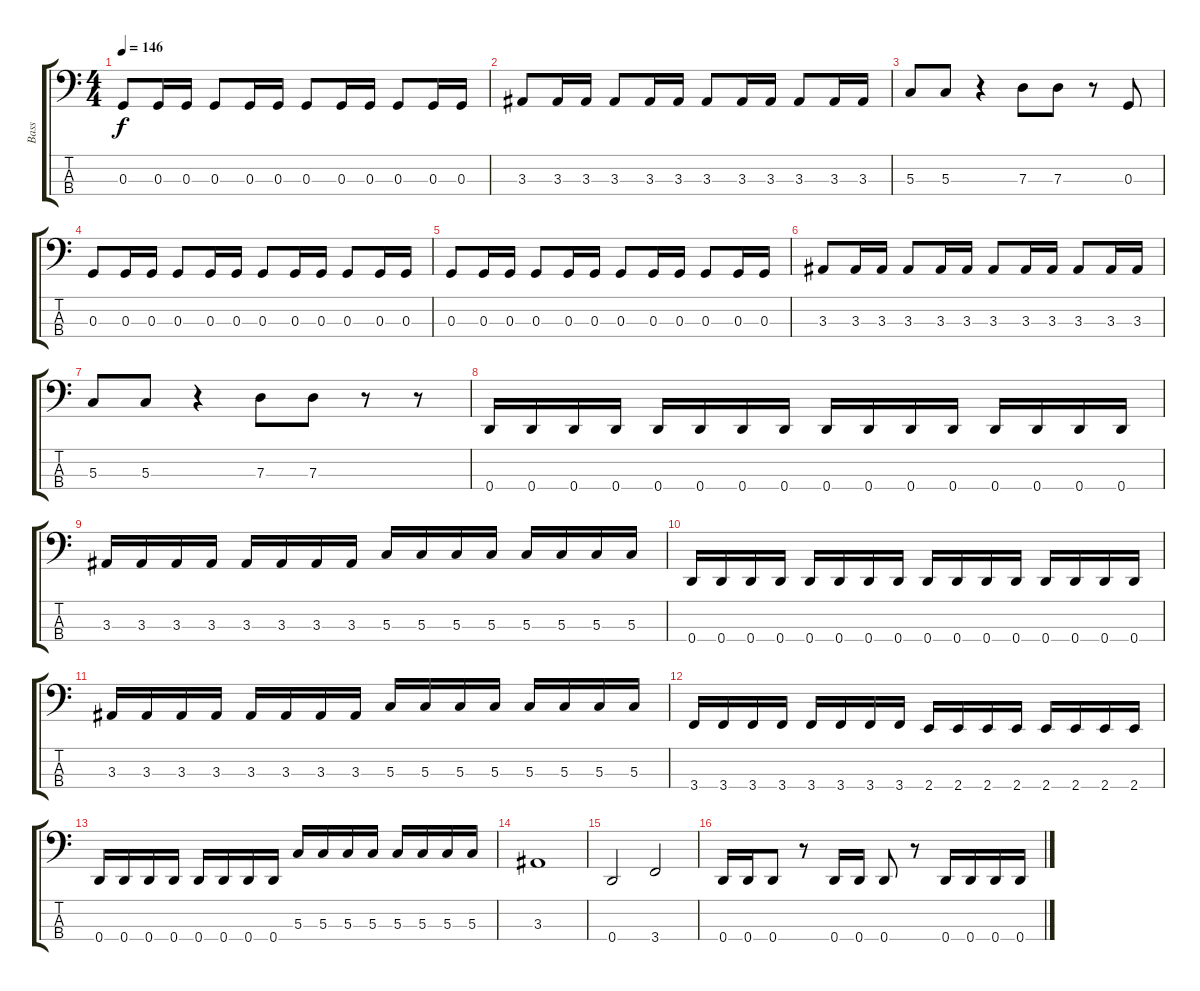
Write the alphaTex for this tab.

\track ("Bass" "Bass") {instrument electricbasspick}
\staff {score tabs}
\tuning (F2 C2 G1 D1) {hide}
\ts (4 4)
\tempo 146
\clef f4
\ks c
0.3.8{dy f} 0.3.16 0.3.16 0.3.8 0.3.16 0.3.16 0.3.8 0.3.16 0.3.16 0.3.8 0.3.16 0.3.16 |
3.3.8 3.3.16 3.3.16 3.3.8 3.3.16 3.3.16 3.3.8 3.3.16 3.3.16 3.3.8 3.3.16 3.3.16 |
5.3.8 5.3.8 r.4 7.3.8 7.3.8 r.8 0.3.8 |
0.3.8 0.3.16 0.3.16 0.3.8 0.3.16 0.3.16 0.3.8 0.3.16 0.3.16 0.3.8 0.3.16 0.3.16 |
0.3.8 0.3.16 0.3.16 0.3.8 0.3.16 0.3.16 0.3.8 0.3.16 0.3.16 0.3.8 0.3.16 0.3.16 |
3.3.8 3.3.16 3.3.16 3.3.8 3.3.16 3.3.16 3.3.8 3.3.16 3.3.16 3.3.8 3.3.16 3.3.16 |
5.3.8 5.3.8 r.4 7.3.8 7.3.8 r.8 r.8 |
0.4.16 0.4.16 0.4.16 0.4.16 0.4.16 0.4.16 0.4.16 0.4.16 0.4.16 0.4.16 0.4.16 0.4.16 0.4.16 0.4.16 0.4.16 0.4.16 |
3.3.16 3.3.16 3.3.16 3.3.16 3.3.16 3.3.16 3.3.16 3.3.16 5.3.16 5.3.16 5.3.16 5.3.16 5.3.16 5.3.16 5.3.16 5.3.16 |
0.4.16 0.4.16 0.4.16 0.4.16 0.4.16 0.4.16 0.4.16 0.4.16 0.4.16 0.4.16 0.4.16 0.4.16 0.4.16 0.4.16 0.4.16 0.4.16 |
3.3.16 3.3.16 3.3.16 3.3.16 3.3.16 3.3.16 3.3.16 3.3.16 5.3.16 5.3.16 5.3.16 5.3.16 5.3.16 5.3.16 5.3.16 5.3.16 |
3.4.16 3.4.16 3.4.16 3.4.16 3.4.16 3.4.16 3.4.16 3.4.16 2.4.16 2.4.16 2.4.16 2.4.16 2.4.16 2.4.16 2.4.16 2.4.16 |
0.4.16 0.4.16 0.4.16 0.4.16 0.4.16 0.4.16 0.4.16 0.4.16 5.3.16 5.3.16 5.3.16 5.3.16 5.3.16 5.3.16 5.3.16 5.3.16 |
3.3.1 |
0.4.2 3.4.2 |
0.4.16 0.4.16 0.4.8 r.8 0.4.16 0.4.16 0.4.8 r.8 0.4.16 0.4.16 0.4.16 0.4.16
